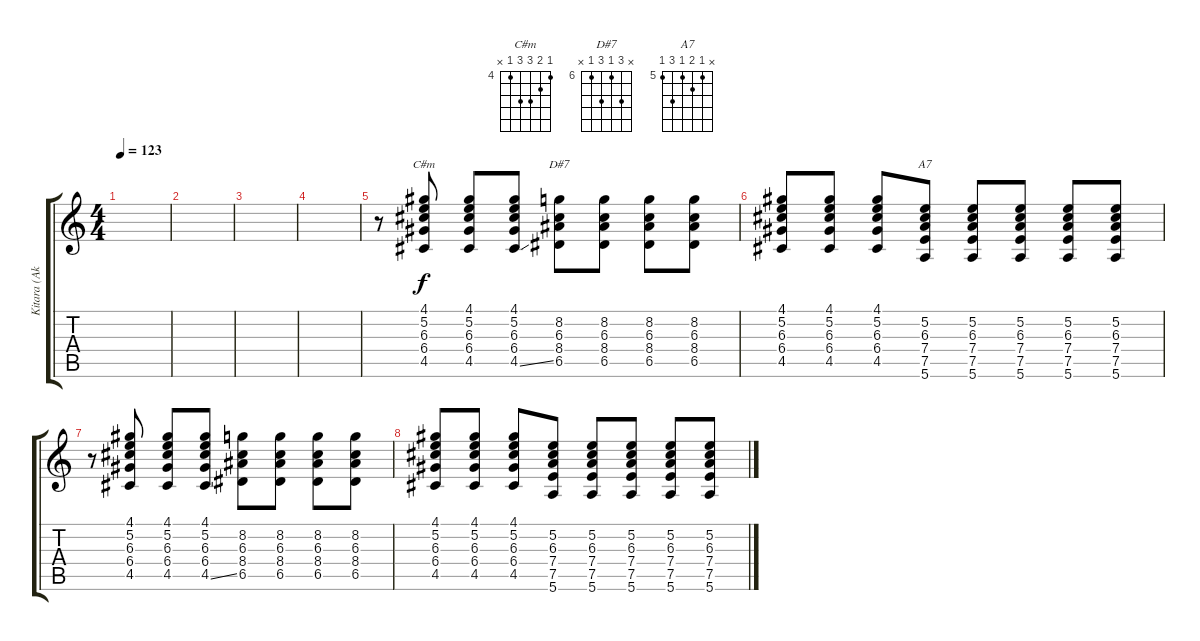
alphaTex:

\track ("Kitara (Akustinen)" "Kitara (Ak") {instrument acousticguitarsteel}
\staff {score tabs}
\tuning (E4 B3 G3 D3 A2 E2) {hide}
\chord ("C#m" 4 5 6 6 4 x) {firstfret 4}
\chord ("D#7" x 8 6 8 6 x) {firstfret 6}
\chord ("A7" x 5 6 5 7 5) {firstfret 5}
\ts (4 4)
\tempo 123
\clef g2
\ks c
|
|
|
|
r.8 (4.1 5.2 6.3 6.4 4.5).8{ch "C#m"} (4.1 5.2 6.3 6.4 4.5).8 (4.1 5.2 6.3 6.4 4.5{ss}).8 (8.2 6.3 8.4 6.5).8{ch "D#7"} (8.2 6.3 8.4 6.5).8 (8.2 6.3 8.4 6.5).8 (8.2 6.3 8.4 6.5).8 |
(4.1 5.2 6.3 6.4 4.5).8 (4.1 5.2 6.3 6.4 4.5).8 (4.1 5.2 6.3 6.4 4.5).8 (5.2 6.3 7.4 7.5 5.6).8{ch "A7"} (5.2 6.3 7.4 7.5 5.6).8 (5.2 6.3 7.4 7.5 5.6).8 (5.2 6.3 7.4 7.5 5.6).8 (5.2 6.3 7.4 7.5 5.6).8 |
r.8 (4.1 5.2 6.3 6.4 4.5).8 (4.1 5.2 6.3 6.4 4.5).8 (4.1 5.2 6.3 6.4 4.5{ss}).8 (8.2 6.3 8.4 6.5).8 (8.2 6.3 8.4 6.5).8 (8.2 6.3 8.4 6.5).8 (8.2 6.3 8.4 6.5).8 |
(4.1 5.2 6.3 6.4 4.5).8 (4.1 5.2 6.3 6.4 4.5).8 (4.1 5.2 6.3 6.4 4.5).8 (5.2 6.3 7.4 7.5 5.6).8 (5.2 6.3 7.4 7.5 5.6).8 (5.2 6.3 7.4 7.5 5.6).8 (5.2 6.3 7.4 7.5 5.6).8 (5.2 6.3 7.4 7.5 5.6).8
